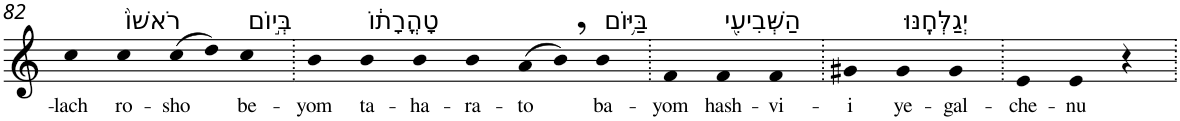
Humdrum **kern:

**kern	**text
*part1	*part1
*staff1	*staff1
*I"Piano	*
*I'Pno	*
!!LO:PB:g=z
*clefG2	*
*k[]	*
=82	=82
!	!LO:LY:b
4cc	-lach
!LO:TX:a:t=רֹאשׁוֹ֙	!
!	!LO:LY:b
4cc	ro-
!	!LO:LY:b
(>8cc	-sho
8dd)	.
!LO:TX:a:t=בְּי֣וֹם	!
!	!LO:LY:b
4cc	be-
=83.	=83.
!	!LO:LY:b
4b	-yom
!LO:TX:a:t=טָהֳרָת֔וֹ	!
!	!LO:LY:b
4b	ta-
!	!LO:LY:b
4b	-ha-
!	!LO:LY:b
4b	-ra-
!	!LO:LY:b
(>8a	-to
8b,)	.
!LO:TX:a:t=בַּיּ֥וֹם	!
!	!LO:LY:b
4b	ba-
=84.	=84.
!	!LO:LY:b
4f	-yom
!LO:TX:a:t=הַשְּׁבִיעִ֖י	!
!	!LO:LY:b
4f	hash-
!	!LO:LY:b
4f	-vi-
=85.	=85.
!	!LO:LY:b
4g#X	-i
!LO:TX:a:t=יְגַלְּחֶֽנּוּ	!
!	!LO:LY:b
4g#	ye-
!	!LO:LY:b
4g#	-gal-
=86.	=86.
!	!LO:LY:b
4e	-che-
!	!LO:LY:b
4e	-nu
4r	.
=.	=.
*-	*-
